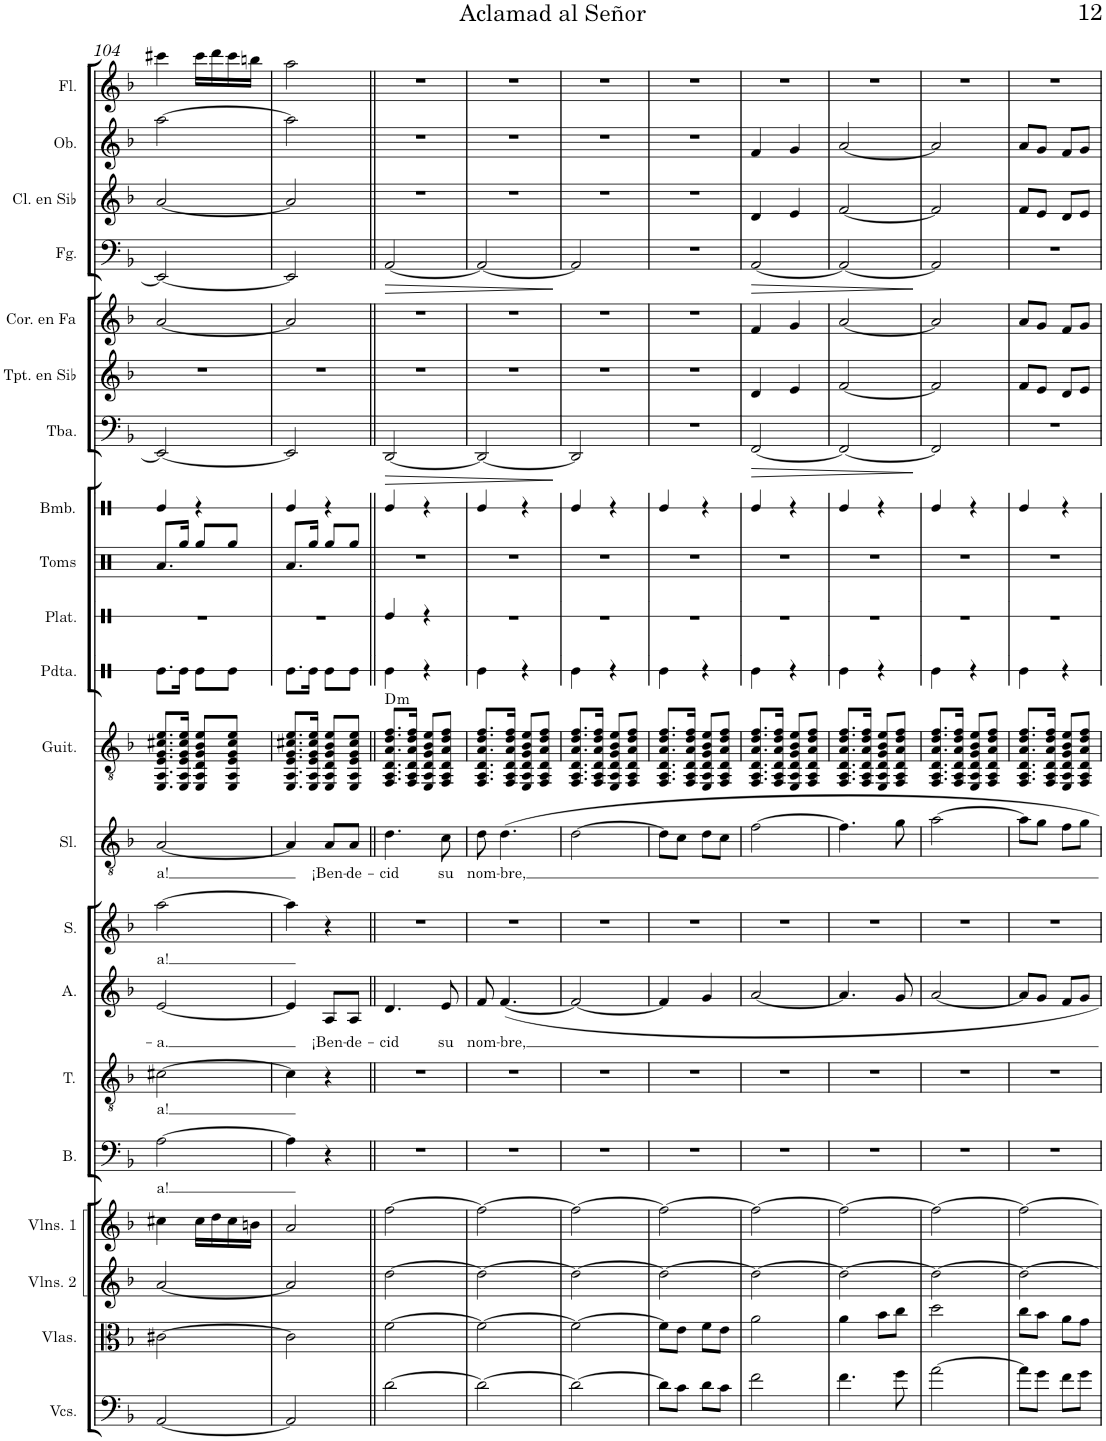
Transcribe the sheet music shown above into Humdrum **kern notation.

**kern	**kern	**kern	**kern	**kern	**text	**kern	**text	**kern	**text	**kern	**text	**kern	**text	**kern	**harte	**kern	**kern	**kern	**kern	**kern	**dynam	**kern	**kern	**kern	**dynam	**kern	**kern	**kern
*part21	*part20	*part19	*part18	*part17	*part17	*part16	*part16	*part15	*part15	*part14	*part14	*part13	*part13	*part12	*part12	*part11	*part10	*part9	*part8	*part7	*part7	*part6	*part5	*part4	*part4	*part3	*part2	*part1
*staff21	*staff20	*staff19	*staff18	*staff17	*staff17	*staff16	*staff16	*staff15	*staff15	*staff14	*staff14	*staff13	*staff13	*staff12	*	*staff11	*staff10	*staff9	*staff8	*staff7	*staff7	*staff6	*staff5	*staff4	*staff4	*staff3	*staff2	*staff1
*I"Violonchelos	*I"Violas	*I"Violines 2	*I"Violines 1	*I"Bajo	*	*I"Tenor	*	*I"Alto	*	*I"Soprano	*	*I"Solista	*	*I"Guitarra	*	*I"Pandereta	*I"Platillo	*I"Toms	*I"Bombo	*I"Tuba	*	*I"Trompeta en Sib	*I"Trompa en Fa	*I"Fagot	*	*I"Clarinete en Sib	*I"Oboe	*I"Flauta
*I'Vcs.	*I'Vlas.	*I'Vlns. 2	*I'Vlns. 1	*I'B.	*	*I'T.	*	*I'A.	*	*I'S.	*	*I'Sl.	*	*I'Guit.	*	*I'Pdta.	*I'Plat.	*I'Toms	*I'Bmb.	*I'Tba.	*	*I'Tpt. en Sib	*	*I'Fg.	*	*I'Cl. en Sib	*I'Ob.	*I'Fl.
!!LO:PB:g=z
*clefF4	*clefC3	*clefG2	*clefG2	*clefF4	*	*clefGv2	*	*clefG2	*	*clefG2	*	*clefGv2	*	*clefGv2	*	*clefX	*clefX	*clefX	*clefX	*clefF4	*	*clefG2	*clefG2	*clefF4	*	*clefG2	*clefG2	*clefG2
*	*	*	*	*	*	*	*	*	*	*	*	*	*	*	*	*	*	*	*	*	*	*Trd1c2	*Trd4c7	*	*	*Trd1c2	*	*
*k[b-]	*k[b-]	*k[b-]	*k[b-]	*k[b-]	*	*k[b-]	*	*k[b-]	*	*k[b-]	*	*k[b-]	*	*k[b-]	*	*k[]	*k[]	*k[]	*k[]	*k[b-]	*	*k[b-]	*k[b-]	*k[b-]	*	*k[b-]	*k[b-]	*k[b-]
*M2/4	*M2/4	*M2/4	*M2/4	*M2/4	*	*M2/4	*	*M2/4	*	*M2/4	*	*M2/4	*	*M2/4	*	*M2/4	*M2/4	*M2/4	*M2/4	*M2/4	*	*M2/4	*M2/4	*M2/4	*	*M2/4	*M2/4	*M2/4
=104	=104	=104	=104	=104	=104	=104	=104	=104	=104	=104	=104	=104	=104	=104	=104	=104	=104	=104	=104	=104	=104	=104	=104	=104	=104	=104	=104	=104
!	!	!	!	!	!LO:LY:b	!	!LO:LY:b	!	!LO:LY:b	!	!LO:LY:b	!	!LO:LY:b	!	!	!	!	!	!	!	!	!	!	!	!	!	!	!
[2AA/	[2c#X\	[2a/	4cc#X\	[2A\	a!	[2c#X\	a!	[2e/	-a.	[2aa\	a!	[2A/	a!	8.EE/ 8.AA/ 8.E/ 8.G/ 8.c#X/ 8.e/L	.	8.Re\L	2r	8.Ra/L	4Re/	2EE/_	.	2r	[2a/	2EE/_	.	[2a/	[2aa\	4ccc#X\
.	.	.	.	.	.	.	.	.	.	.	.	.	.	16EE/ 16AA/ 16E/ 16G/ 16c#/ 16e/Jk	.	16Re\Jk	.	16Rgg/Jk	.	.	.	.	.	.	.	.	.	.
.	.	.	16cc#\LL	.	.	.	.	.	.	.	.	.	.	8EE/ 8AA/ 8D/ 8G/ 8B-/ 8e/L	.	8Re\L	.	8Rgg/L	4r	.	.	.	.	.	.	.	.	16ccc#\LL
.	.	.	16dd\	.	.	.	.	.	.	.	.	.	.	.	.	.	.	.	.	.	.	.	.	.	.	.	.	16ddd\
.	.	.	16cc#\	.	.	.	.	.	.	.	.	.	.	8EE/ 8AA/ 8E/ 8G/ 8c#/ 8e/J	.	8Re\J	.	8Rgg/J	.	.	.	.	.	.	.	.	.	16ccc#\
.	.	.	16bn\JJ	.	.	.	.	.	.	.	.	.	.	.	.	.	.	.	.	.	.	.	.	.	.	.	.	16bbn\JJ
=105	=105	=105	=105	=105	=105	=105	=105	=105	=105	=105	=105	=105	=105	=105	=105	=105	=105	=105	=105	=105	=105	=105	=105	=105	=105	=105	=105	=105
2AA/]	2c#\]	2a/]	2a/	4A\]	.	4c#\]	.	4e/]	.	4aa\]	.	4A/]	.	8.EE/ 8.AA/ 8.E/ 8.G/ 8.c#X/ 8.e/L	.	8.Re\L	2r	8.Ra/L	4Re/	2EE/]	.	2r	2a/]	2EE/]	.	2a/]	2aa\]	2aa\
.	.	.	.	.	.	.	.	.	.	.	.	.	.	16EE/ 16AA/ 16E/ 16G/ 16c#/ 16e/Jk	.	16Re\Jk	.	16Rgg/Jk	.	.	.	.	.	.	.	.	.	.
!	!	!	!	!	!	!	!	!	!LO:LY:b	!	!	!	!LO:LY:b	!	!	!	!	!	!	!	!	!	!	!	!	!	!	!
.	.	.	.	4r	.	4r	.	8A/L	¡Ben-	4r	.	8A/L	¡Ben-	8EE/ 8AA/ 8D/ 8G/ 8B-/ 8e/L	.	8Re\L	.	8Rgg/L	4r	.	.	.	.	.	.	.	.	.
!	!	!	!	!	!	!	!	!	!LO:LY:b	!	!	!	!LO:LY:b	!	!	!	!	!	!	!	!	!	!	!	!	!	!	!
.	.	.	.	.	.	.	.	8A/J	-de-	.	.	8A/J	-de-	8EE/ 8AA/ 8E/ 8G/ 8c#/ 8e/J	.	8Re\J	.	8Rgg/J	.	.	.	.	.	.	.	.	.	.
=106||	=106||	=106||	=106||	=106||	=106||	=106||	=106||	=106||	=106||	=106||	=106||	=106||	=106||	=106||	=106||	=106||	=106||	=106||	=106||	=106||	=106||	=106||	=106||	=106||	=106||	=106||	=106||	=106||
!	!	!	!	!	!	!	!	!	!LO:LY:b	!	!	!	!LO:LY:b	!	!LO:H:kt=m	!	!	!	!	!	!LO:HP:b	!	!	!	!LO:HP:b	!	!	!
[2d\	[2f\	[2dd\	[2ff\	2r	.	2r	.	4.d/	-cid	2r	.	4.d\	-cid	8.FF/ 8.AA/ 8.D/ 8.A/ 8.d/ 8.f/L	D:min	4Re\	4Re/	2r	4Re/	[2DD/	>	2r	2r	[2AA/	>	2r	2r	2r
.	.	.	.	.	.	.	.	.	.	.	.	.	.	16FF/ 16AA/ 16D/ 16A/ 16d/ 16f/Jk	.	.	.	.	.	.	.	.	.	.	.	.	.	.
.	.	.	.	.	.	.	.	.	.	.	.	.	.	8EE/ 8AA/ 8D/ 8G/ 8B-/ 8e/L	.	4r	4r	.	4r	.	.	.	.	.	.	.	.	.
!	!	!	!	!	!	!	!	!	!LO:LY:b	!	!	!	!LO:LY:b	!	!	!	!	!	!	!	!	!	!	!	!	!	!	!
.	.	.	.	.	.	.	.	8e/	su	.	.	8c\	su	8FF/ 8AA/ 8D/ 8A/ 8d/ 8f/J	.	.	.	.	.	.	.	.	.	.	.	.	.	.
=107	=107	=107	=107	=107	=107	=107	=107	=107	=107	=107	=107	=107	=107	=107	=107	=107	=107	=107	=107	=107	=107	=107	=107	=107	=107	=107	=107	=107
!	!	!	!	!	!	!	!	!	!LO:LY:b	!	!	!	!LO:LY:b	!	!	!	!	!	!	!	!	!	!	!	!	!	!	!
2d\_	2f\_	2dd\_	2ff\_	2r	.	2r	.	8f/	nom-	2r	.	8d\	nom-	8.FF/ 8.AA/ 8.D/ 8.A/ 8.d/ 8.f/L	.	4Re\	2r	2r	4Re/	2DD/_	.	2r	2r	2AA/_	.	2r	2r	2r
!	!	!	!	!	!	!	!	!	!LO:LY:b	!	!	!	!LO:LY:b	!	!	!	!	!	!	!	!	!	!	!	!	!	!	!
.	.	.	.	.	.	.	.	[4.f/	-bre,	.	.	4.d\	-bre,	.	.	.	.	.	.	.	.	.	.	.	.	.	.	.
.	.	.	.	.	.	.	.	.	.	.	.	.	.	16FF/ 16AA/ 16D/ 16A/ 16d/ 16f/Jk	.	.	.	.	.	.	.	.	.	.	.	.	.	.
.	.	.	.	.	.	.	.	.	.	.	.	.	.	8EE/ 8AA/ 8D/ 8G/ 8B-/ 8e/L	.	4r	.	.	4r	.	.	.	.	.	.	.	.	.
.	.	.	.	.	.	.	.	.	.	.	.	.	.	8FF/ 8AA/ 8D/ 8A/ 8d/ 8f/J	.	.	.	.	.	.	.	.	.	.	.	.	.	.
.	.	.	.	.	.	.	.	.	.	.	.	.	.	.	.	.	.	.	.	.	]	.	.	.	]	.	.	.
=108	=108	=108	=108	=108	=108	=108	=108	=108	=108	=108	=108	=108	=108	=108	=108	=108	=108	=108	=108	=108	=108	=108	=108	=108	=108	=108	=108	=108
2d\_	2f\_	2dd\_	2ff\_	2r	.	2r	.	2f/_	.	2r	.	[2d\	.	8.FF/ 8.AA/ 8.D/ 8.A/ 8.d/ 8.f/L	.	4Re\	2r	2r	4Re/	2DD/]	.	2r	2r	2AA/]	.	2r	2r	2r
.	.	.	.	.	.	.	.	.	.	.	.	.	.	16FF/ 16AA/ 16D/ 16A/ 16d/ 16f/Jk	.	.	.	.	.	.	.	.	.	.	.	.	.	.
.	.	.	.	.	.	.	.	.	.	.	.	.	.	8EE/ 8AA/ 8D/ 8G/ 8B-/ 8e/L	.	4r	.	.	4r	.	.	.	.	.	.	.	.	.
.	.	.	.	.	.	.	.	.	.	.	.	.	.	8FF/ 8AA/ 8D/ 8A/ 8d/ 8f/J	.	.	.	.	.	.	.	.	.	.	.	.	.	.
=109	=109	=109	=109	=109	=109	=109	=109	=109	=109	=109	=109	=109	=109	=109	=109	=109	=109	=109	=109	=109	=109	=109	=109	=109	=109	=109	=109	=109
8d\L]	8f\L]	2dd\_	2ff\_	2r	.	2r	.	4f/]	.	2r	.	8d\L]	.	8.FF/ 8.AA/ 8.D/ 8.A/ 8.d/ 8.f/L	.	4Re\	2r	2r	4Re/	2r	.	2r	2r	2r	.	2r	2r	2r
8c\J	8e\J	.	.	.	.	.	.	.	.	.	.	8c\J	.	.	.	.	.	.	.	.	.	.	.	.	.	.	.	.
.	.	.	.	.	.	.	.	.	.	.	.	.	.	16FF/ 16AA/ 16D/ 16A/ 16d/ 16f/Jk	.	.	.	.	.	.	.	.	.	.	.	.	.	.
8d\L	8f\L	.	.	.	.	.	.	4g/	.	.	.	8d\L	.	8EE/ 8AA/ 8D/ 8G/ 8B-/ 8e/L	.	4r	.	.	4r	.	.	.	.	.	.	.	.	.
8c\J	8e\J	.	.	.	.	.	.	.	.	.	.	8c\J	.	8FF/ 8AA/ 8D/ 8A/ 8d/ 8f/J	.	.	.	.	.	.	.	.	.	.	.	.	.	.
=110	=110	=110	=110	=110	=110	=110	=110	=110	=110	=110	=110	=110	=110	=110	=110	=110	=110	=110	=110	=110	=110	=110	=110	=110	=110	=110	=110	=110
!	!	!	!	!	!	!	!	!	!	!	!	!	!	!	!	!	!	!	!	!	!LO:HP:b	!	!	!	!LO:HP:b	!	!	!
2f\	2a\	2dd\_	2ff\_	2r	.	2r	.	[2a/	.	2r	.	[2f\	.	8.FF/ 8.AA/ 8.D/ 8.A/ 8.d/ 8.f/L	.	4Re\	2r	2r	4Re/	[2FF/	>	4d/	4f/	[2AA/	>	4d/	4f/	2r
.	.	.	.	.	.	.	.	.	.	.	.	.	.	16FF/ 16AA/ 16D/ 16A/ 16d/ 16f/Jk	.	.	.	.	.	.	.	.	.	.	.	.	.	.
.	.	.	.	.	.	.	.	.	.	.	.	.	.	8EE/ 8AA/ 8D/ 8G/ 8B-/ 8e/L	.	4r	.	.	4r	.	.	4e/	4g/	.	.	4e/	4g/	.
.	.	.	.	.	.	.	.	.	.	.	.	.	.	8FF/ 8AA/ 8D/ 8A/ 8d/ 8f/J	.	.	.	.	.	.	.	.	.	.	.	.	.	.
=111	=111	=111	=111	=111	=111	=111	=111	=111	=111	=111	=111	=111	=111	=111	=111	=111	=111	=111	=111	=111	=111	=111	=111	=111	=111	=111	=111	=111
4.f\	4a\	2dd\_	2ff\_	2r	.	2r	.	4.a/]	.	2r	.	4.f\]	.	8.FF/ 8.AA/ 8.D/ 8.A/ 8.d/ 8.f/L	.	4Re\	2r	2r	4Re/	2FF/_	.	[2f/	[2a/	2AA/_	.	[2f/	[2a/	2r
.	.	.	.	.	.	.	.	.	.	.	.	.	.	16FF/ 16AA/ 16D/ 16A/ 16d/ 16f/Jk	.	.	.	.	.	.	.	.	.	.	.	.	.	.
.	8b-\L	.	.	.	.	.	.	.	.	.	.	.	.	8EE/ 8AA/ 8D/ 8G/ 8B-/ 8e/L	.	4r	.	.	4r	.	.	.	.	.	.	.	.	.
8g\	8cc\J	.	.	.	.	.	.	8g/	.	.	.	8g\	.	8FF/ 8AA/ 8D/ 8A/ 8d/ 8f/J	.	.	.	.	.	.	.	.	.	.	.	.	.	.
.	.	.	.	.	.	.	.	.	.	.	.	.	.	.	.	.	.	.	.	.	]	.	.	.	]	.	.	.
=112	=112	=112	=112	=112	=112	=112	=112	=112	=112	=112	=112	=112	=112	=112	=112	=112	=112	=112	=112	=112	=112	=112	=112	=112	=112	=112	=112	=112
[2a\	2dd\	2dd\_	2ff\_	2r	.	2r	.	[2a/	.	2r	.	[2a\	.	8.FF/ 8.AA/ 8.D/ 8.A/ 8.d/ 8.f/L	.	4Re\	2r	2r	4Re/	2FF/]	.	2f/]	2a/]	2AA/]	.	2f/]	2a/]	2r
.	.	.	.	.	.	.	.	.	.	.	.	.	.	16FF/ 16AA/ 16D/ 16A/ 16d/ 16f/Jk	.	.	.	.	.	.	.	.	.	.	.	.	.	.
.	.	.	.	.	.	.	.	.	.	.	.	.	.	8EE/ 8AA/ 8D/ 8G/ 8B-/ 8e/L	.	4r	.	.	4r	.	.	.	.	.	.	.	.	.
.	.	.	.	.	.	.	.	.	.	.	.	.	.	8FF/ 8AA/ 8D/ 8A/ 8d/ 8f/J	.	.	.	.	.	.	.	.	.	.	.	.	.	.
=113	=113	=113	=113	=113	=113	=113	=113	=113	=113	=113	=113	=113	=113	=113	=113	=113	=113	=113	=113	=113	=113	=113	=113	=113	=113	=113	=113	=113
8a\L]	8cc\L	2dd\_	2ff\_	2r	.	2r	.	8a/L]	.	2r	.	8a\L]	.	8.FF/ 8.AA/ 8.D/ 8.A/ 8.d/ 8.f/L	.	4Re\	2r	2r	4Re/	2r	.	8f/L	8a/L	2r	.	8f/L	8a/L	2r
8g\J	8b-\J	.	.	.	.	.	.	8g/J	.	.	.	8g\J	.	.	.	.	.	.	.	.	.	8e/J	8g/J	.	.	8e/J	8g/J	.
.	.	.	.	.	.	.	.	.	.	.	.	.	.	16FF/ 16AA/ 16D/ 16A/ 16d/ 16f/Jk	.	.	.	.	.	.	.	.	.	.	.	.	.	.
8f\L	8a\L	.	.	.	.	.	.	8f/L	.	.	.	8f\L	.	8EE/ 8AA/ 8D/ 8G/ 8B-/ 8e/L	.	4r	.	.	4r	.	.	8d/L	8f/L	.	.	8d/L	8f/L	.
8g\J	8g\J	.	.	.	.	.	.	8g/J	.	.	.	8g\J	.	8FF/ 8AA/ 8D/ 8A/ 8d/ 8f/J	.	.	.	.	.	.	.	8e/J	8g/J	.	.	8e/J	8g/J	.
=	=	=	=	=	=	=	=	=	=	=	=	=	=	=	=	=	=	=	=	=	=	=	=	=	=	=	=	=
*-	*-	*-	*-	*-	*-	*-	*-	*-	*-	*-	*-	*-	*-	*-	*-	*-	*-	*-	*-	*-	*-	*-	*-	*-	*-	*-	*-	*-
